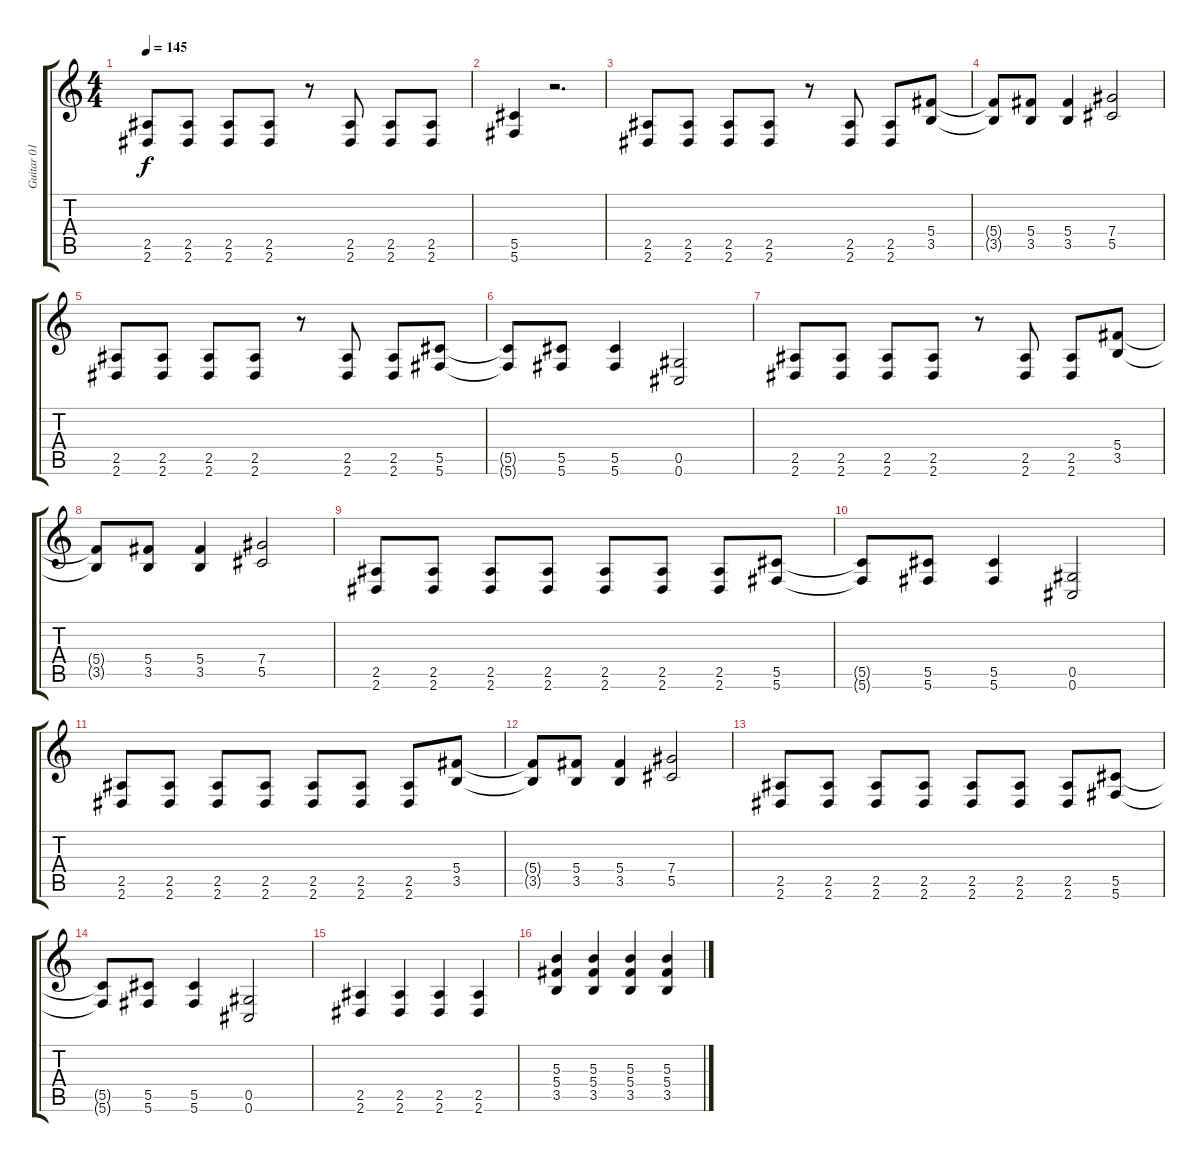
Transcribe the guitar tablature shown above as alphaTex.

\track ("Guitar 01" "Guitar 01") {instrument distortionguitar}
\staff {score tabs}
\tuning (Eb4 Bb3 Gb3 Db3 Ab2 Db2) {hide}
\ts (4 4)
\tempo 145
\clef g2
\ks c
(2.5 2.6).8{dy f} (2.5 2.6).8 (2.5 2.6).8 (2.5 2.6).8 r.8 (2.5 2.6).8 (2.5 2.6).8 (2.5 2.6).8 |
(5.5 5.6).4 r.2{d} |
(2.5 2.6).8 (2.5 2.6).8 (2.5 2.6).8 (2.5 2.6).8 r.8 (2.5 2.6).8 (2.5 2.6).8 (5.4 3.5).8 |
(5.4{t} 3.5{t}).8 (5.4 3.5).8 (5.4 3.5).4 (7.4 5.5).2 |
(2.5 2.6).8 (2.5 2.6).8 (2.5 2.6).8 (2.5 2.6).8 r.8 (2.5 2.6).8 (2.5 2.6).8 (5.5 5.6).8 |
(5.5{t} 5.6{t}).8 (5.5 5.6).8 (5.5 5.6).4 (0.5 0.6).2 |
(2.5 2.6).8 (2.5 2.6).8 (2.5 2.6).8 (2.5 2.6).8 r.8 (2.5 2.6).8 (2.5 2.6).8 (5.4 3.5).8 |
(5.4{t} 3.5{t}).8 (5.4 3.5).8 (5.4 3.5).4 (7.4 5.5).2 |
(2.5 2.6).8 (2.5 2.6).8 (2.5 2.6).8 (2.5 2.6).8 (2.5 2.6).8 (2.5 2.6).8 (2.5 2.6).8 (5.5 5.6).8 |
(5.5{t} 5.6{t}).8 (5.5 5.6).8 (5.5 5.6).4 (0.5 0.6).2 |
(2.5 2.6).8 (2.5 2.6).8 (2.5 2.6).8 (2.5 2.6).8 (2.5 2.6).8 (2.5 2.6).8 (2.5 2.6).8 (5.4 3.5).8 |
(5.4{t} 3.5{t}).8 (5.4 3.5).8 (5.4 3.5).4 (7.4 5.5).2 |
(2.5 2.6).8 (2.5 2.6).8 (2.5 2.6).8 (2.5 2.6).8 (2.5 2.6).8 (2.5 2.6).8 (2.5 2.6).8 (5.5 5.6).8 |
(5.5{t} 5.6{t}).8 (5.5 5.6).8 (5.5 5.6).4 (0.5 0.6).2 |
(2.5 2.6).4 (2.5 2.6).4 (2.5 2.6).4 (2.5 2.6).4 |
(5.3 5.4 3.5).4 (5.3 5.4 3.5).4 (5.3 5.4 3.5).4 (5.3 5.4 3.5).4
